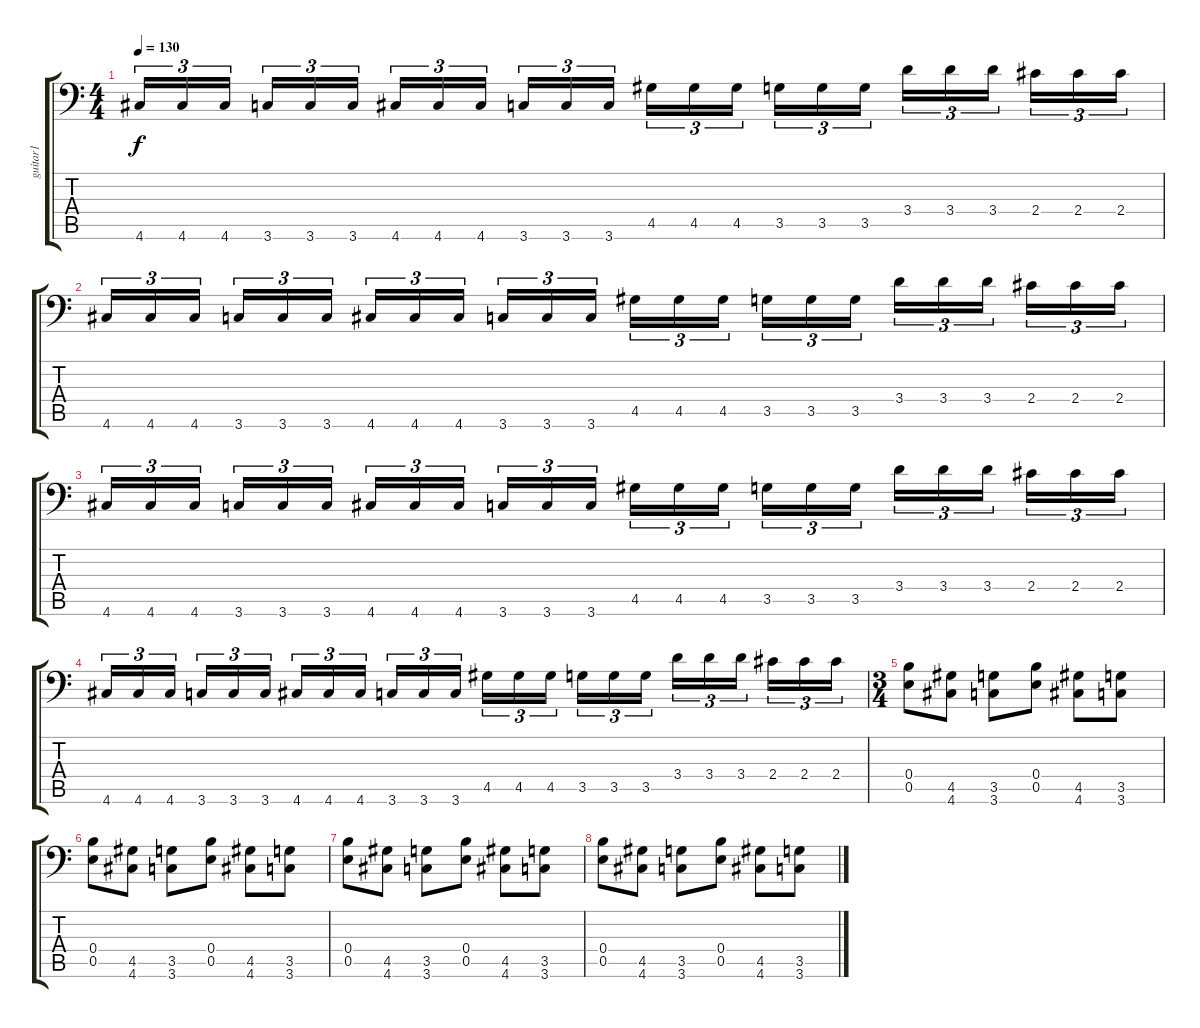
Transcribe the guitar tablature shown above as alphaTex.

\track ("guitar1" "guitar1") {instrument distortionguitar}
\staff {score tabs}
\tuning (Db4 Ab3 E3 B2 E2 A1) {hide}
\ts (4 4)
\tempo 130
\clef f4
\ks c
4.6.16{tu (3 2) dy f} 4.6.16{tu (3 2)} 4.6.16{tu (3 2)} 3.6.16{tu (3 2)} 3.6.16{tu (3 2)} 3.6.16{tu (3 2)} 4.6.16{tu (3 2)} 4.6.16{tu (3 2)} 4.6.16{tu (3 2)} 3.6.16{tu (3 2)} 3.6.16{tu (3 2)} 3.6.16{tu (3 2)} 4.5.16{tu (3 2)} 4.5.16{tu (3 2)} 4.5.16{tu (3 2)} 3.5.16{tu (3 2)} 3.5.16{tu (3 2)} 3.5.16{tu (3 2)} 3.4.16{tu (3 2)} 3.4.16{tu (3 2)} 3.4.16{tu (3 2)} 2.4.16{tu (3 2)} 2.4.16{tu (3 2)} 2.4.16{tu (3 2)} |
4.6.16{tu (3 2)} 4.6.16{tu (3 2)} 4.6.16{tu (3 2)} 3.6.16{tu (3 2)} 3.6.16{tu (3 2)} 3.6.16{tu (3 2)} 4.6.16{tu (3 2)} 4.6.16{tu (3 2)} 4.6.16{tu (3 2)} 3.6.16{tu (3 2)} 3.6.16{tu (3 2)} 3.6.16{tu (3 2)} 4.5.16{tu (3 2)} 4.5.16{tu (3 2)} 4.5.16{tu (3 2)} 3.5.16{tu (3 2)} 3.5.16{tu (3 2)} 3.5.16{tu (3 2)} 3.4.16{tu (3 2)} 3.4.16{tu (3 2)} 3.4.16{tu (3 2)} 2.4.16{tu (3 2)} 2.4.16{tu (3 2)} 2.4.16{tu (3 2)} |
4.6.16{tu (3 2)} 4.6.16{tu (3 2)} 4.6.16{tu (3 2)} 3.6.16{tu (3 2)} 3.6.16{tu (3 2)} 3.6.16{tu (3 2)} 4.6.16{tu (3 2)} 4.6.16{tu (3 2)} 4.6.16{tu (3 2)} 3.6.16{tu (3 2)} 3.6.16{tu (3 2)} 3.6.16{tu (3 2)} 4.5.16{tu (3 2)} 4.5.16{tu (3 2)} 4.5.16{tu (3 2)} 3.5.16{tu (3 2)} 3.5.16{tu (3 2)} 3.5.16{tu (3 2)} 3.4.16{tu (3 2)} 3.4.16{tu (3 2)} 3.4.16{tu (3 2)} 2.4.16{tu (3 2)} 2.4.16{tu (3 2)} 2.4.16{tu (3 2)} |
4.6.16{tu (3 2)} 4.6.16{tu (3 2)} 4.6.16{tu (3 2)} 3.6.16{tu (3 2)} 3.6.16{tu (3 2)} 3.6.16{tu (3 2)} 4.6.16{tu (3 2)} 4.6.16{tu (3 2)} 4.6.16{tu (3 2)} 3.6.16{tu (3 2)} 3.6.16{tu (3 2)} 3.6.16{tu (3 2)} 4.5.16{tu (3 2)} 4.5.16{tu (3 2)} 4.5.16{tu (3 2)} 3.5.16{tu (3 2)} 3.5.16{tu (3 2)} 3.5.16{tu (3 2)} 3.4.16{tu (3 2)} 3.4.16{tu (3 2)} 3.4.16{tu (3 2)} 2.4.16{tu (3 2)} 2.4.16{tu (3 2)} 2.4.16{tu (3 2)} |
\ts (3 4)
(0.4 0.5).8 (4.5 4.6).8 (3.5 3.6).8 (0.4 0.5).8 (4.5 4.6).8 (3.5 3.6).8 |
(0.4 0.5).8 (4.5 4.6).8 (3.5 3.6).8 (0.4 0.5).8 (4.5 4.6).8 (3.5 3.6).8 |
(0.4 0.5).8 (4.5 4.6).8 (3.5 3.6).8 (0.4 0.5).8 (4.5 4.6).8 (3.5 3.6).8 |
(0.4 0.5).8 (4.5 4.6).8 (3.5 3.6).8 (0.4 0.5).8 (4.5 4.6).8 (3.5 3.6).8
